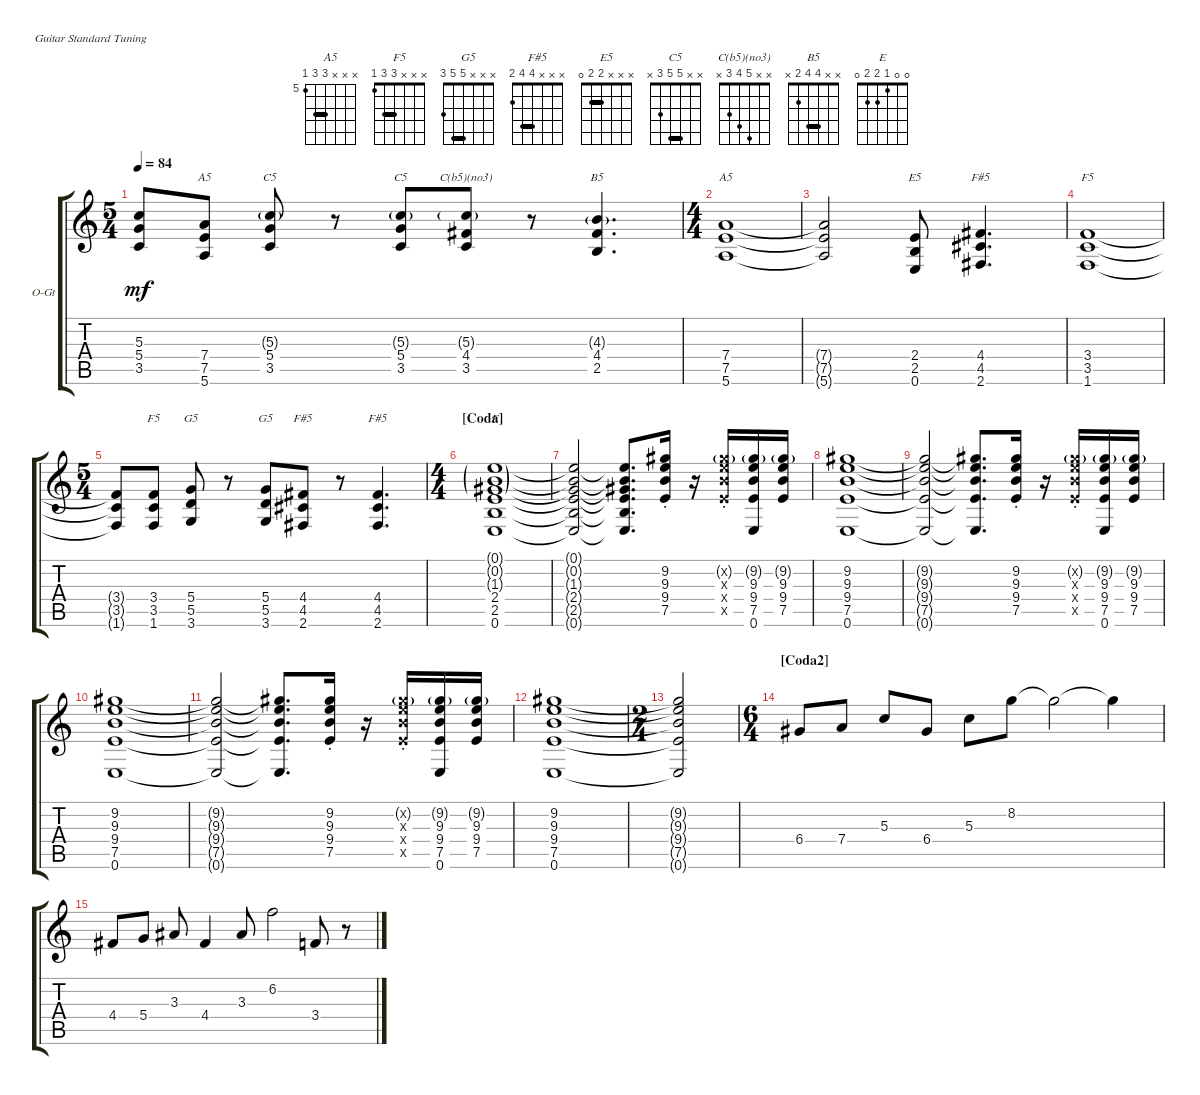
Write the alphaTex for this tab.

\defaultSystemsLayout 4
\bracketExtendMode groupsimilarinstruments
\firstSystemTrackNameOrientation horizontal
\otherSystemsTrackNameOrientation horizontal
\track ("Overdrive Guitar" "O-Gt") {instrument overdrivenguitar}
\staff {score tabs}
\tuning (E4 B3 G3 D3 A2 E2)
\chord ("A5" x x x 7 7 5) {firstfret 5 barre 7}
\chord ("F5" x x x 3 3 1) {barre 3}
\chord ("G5" x x x 5 5 3) {barre 5}
\chord ("F#5" x x x 4 4 2) {barre 4}
\chord ("E5" x x x 2 2 0) {barre 2}
\chord ("C5" x x x 5 3 x)
\chord ("C5" x x 5 5 3 x) {barre 5}
\chord ("C(b5)(no3)" x x 5 4 3 x)
\chord ("B5" x x 4 4 2 x) {barre 4}
\chord ("E" 0 0 1 2 2 0)
\ts (5 4)
\tempo 84
\clef g2
\ks aminor
(3.5{t} 5.4{t} 5.3{t}).8{dy mf} (7.4 5.6 7.5).8{ch "A5"} (3.5 5.4 5.3{g}).8{ch "C5"} r.8 (3.5 5.4 5.3{g}).8{ch "C5"} (4.4 3.5 5.3{g}).8{ch "C(b5)(no3)"} r.8 (2.5 4.3{g} 4.4).4{d ch "B5"} |
\ts (4 4)
(7.4 5.6 7.5).1{ch "A5"} |
(7.4{t} 5.6{t} 7.5{t}).2 (2.4 0.6 2.5).8{ch "E5"} (4.4 2.6 4.5).4{d ch "F#5"} |
(1.6 3.5 3.4).1{ch "F5"} |
\ts (5 4)
(1.6{t} 3.5{t} 3.4{t}).8 (1.6 3.5 3.4).8{ch "F5"} (5.4 3.6 5.5).8{ch "G5"} r.8 (5.4 3.6 5.5).8{ch "G5"} (4.4 2.6 4.5).8{ch "F#5"} r.8 (4.4 2.6 4.5).4{d ch "F#5"} |
\ts (4 4)
\section ("" "[Coda]")
(0.6 2.5 2.4 1.3{g} 0.2{g} 0.1{g}).1{ch "E"} |
(0.6{t} 2.5{t} 2.4{t} 1.3{t} 0.2{t} 0.1{t}).2 (0.6{t} 2.5{t} 2.4{t} 1.3{t} 0.2{t} 0.1{t}).8{d} (7.5{st} 9.4{st} 9.3{st} 9.2{st}).16 r.16 (7.5{st x} 9.4{st x} 9.3{st x} 9.2{g x}).16 (7.5 9.4 9.3 9.2{g} 0.6).16 (7.5 9.4 9.3 9.2{g}).16 |
(7.5 9.4 9.3 9.2 0.6).1 |
(7.5{t} 9.4{t} 9.3{t} 9.2{t} 0.6{t}).2 (7.5{t} 9.4{t} 9.3{t} 9.2{t} 0.6{t}).8{d} (7.5{st} 9.4{st} 9.3{st} 9.2{st}).16 r.16 (7.5{st x} 9.4{st x} 9.3{st x} 9.2{g x}).16 (7.5 9.4 9.3 9.2{g} 0.6).16 (7.5 9.4 9.3 9.2{g}).16 |
(7.5 9.4 9.3 9.2 0.6).1 |
(7.5{t} 9.4{t} 9.3{t} 9.2{t} 0.6{t}).2 (7.5{t} 9.4{t} 9.3{t} 9.2{t} 0.6{t}).8{d} (7.5{st} 9.4{st} 9.3{st} 9.2{st}).16 r.16 (7.5{st x} 9.4{st x} 9.3{st x} 9.2{g x}).16 (7.5 9.4 9.3 9.2{g} 0.6).16 (7.5 9.4 9.3 9.2{g}).16 |
(7.5 9.4 9.3 9.2 0.6).1 |
\ts (2 4)
(7.5{t} 9.4{t} 9.3{t} 9.2{t} 0.6{t}).2 |
\ts (6 4)
\section ("" "[Coda2]")
6.4.8 7.4.8 5.3.8 6.4.8 5.3.8 8.2.8 8.2{t}.2 8.2{t}.4 |
4.4.8 5.4.8 3.3.8 4.4.4 3.3.8 6.2.2 3.4.8 r.8
